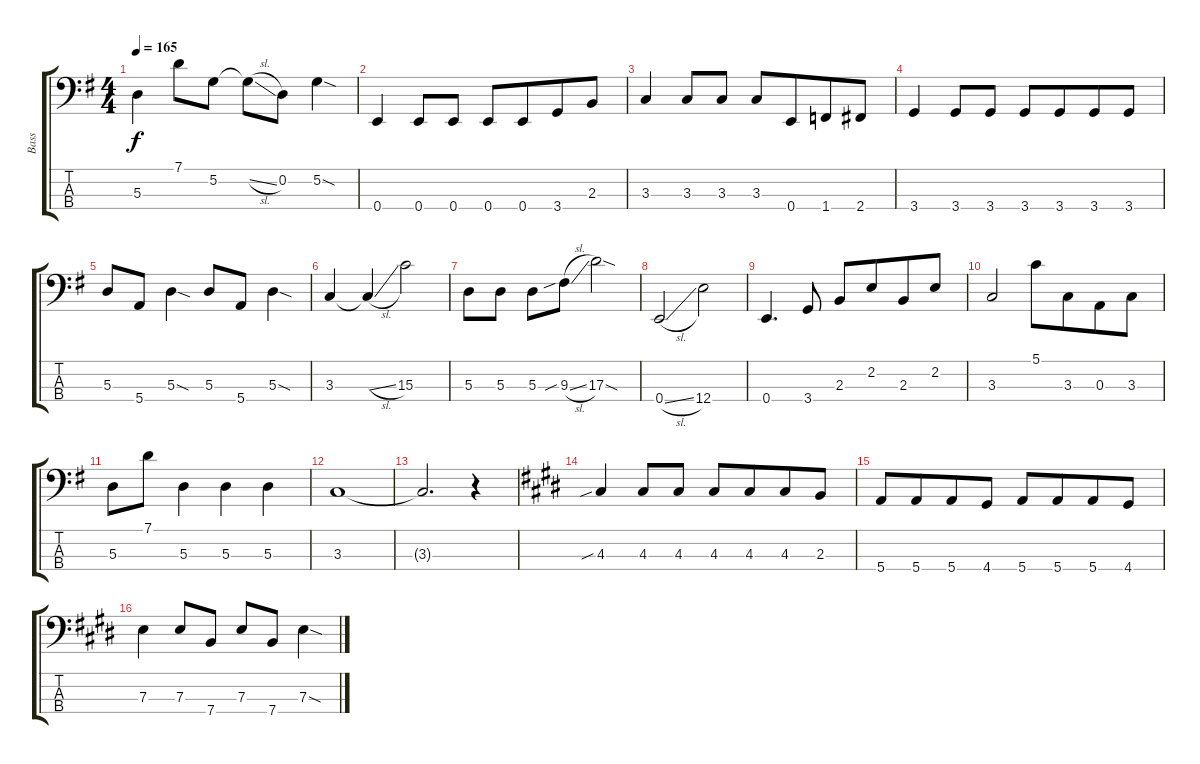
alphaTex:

\track ("Bass" "Bass") {instrument electricbassfinger}
\staff {score tabs}
\tuning (G2 D2 A1 E1) {hide}
\ts (4 4)
\tempo 165
\clef f4
\ks g
5.3.4{dy f} 7.1.8 5.2.8 5.2{sl t}.8 0.2.8 5.2{sod}.4 |
0.4.4 0.4.8 0.4.8 0.4.8 0.4.8{beam merge} 3.4.8 2.3.8 |
3.3.4 3.3.8 3.3.8 3.3.8 0.4.8{beam merge} 1.4.8 2.4.8 |
3.4.4 3.4.8 3.4.8 3.4.8 3.4.8{beam merge} 3.4.8 3.4.8 |
5.3.8 5.4.8 5.3{sod}.4 5.3.8 5.4.8 5.3{sod}.4 |
3.3.4 3.3{sl t}.4 15.3.2 |
5.3.8 5.3.8 5.3.8 9.3{sib sl}.8 17.3{sod}.2 |
0.4{sl}.2 12.4.2 |
0.4.4{d} 3.4.8 2.3.8{beam Up} 2.2.8{beam Up beam merge} 2.3.8{beam Up} 2.2.8{beam Up} |
3.3.2 5.1.8 3.3.8{beam merge} 0.3.8 3.3.8 |
5.3.8 7.1.8 5.3.4 5.3.4 5.3.4 |
3.3.1 |
3.3{t}.2{d} r.4 |
\ks e
4.3{sib}.4 4.3.8 4.3.8 4.3.8 4.3.8{beam merge} 4.3.8 2.3.8 |
5.4.8 5.4.8{beam merge} 5.4.8 4.4.8 5.4.8 5.4.8{beam merge} 5.4.8 4.4.8 |
7.3.4 7.3.8 7.4.8 7.3.8 7.4.8 7.3{sod}.4
